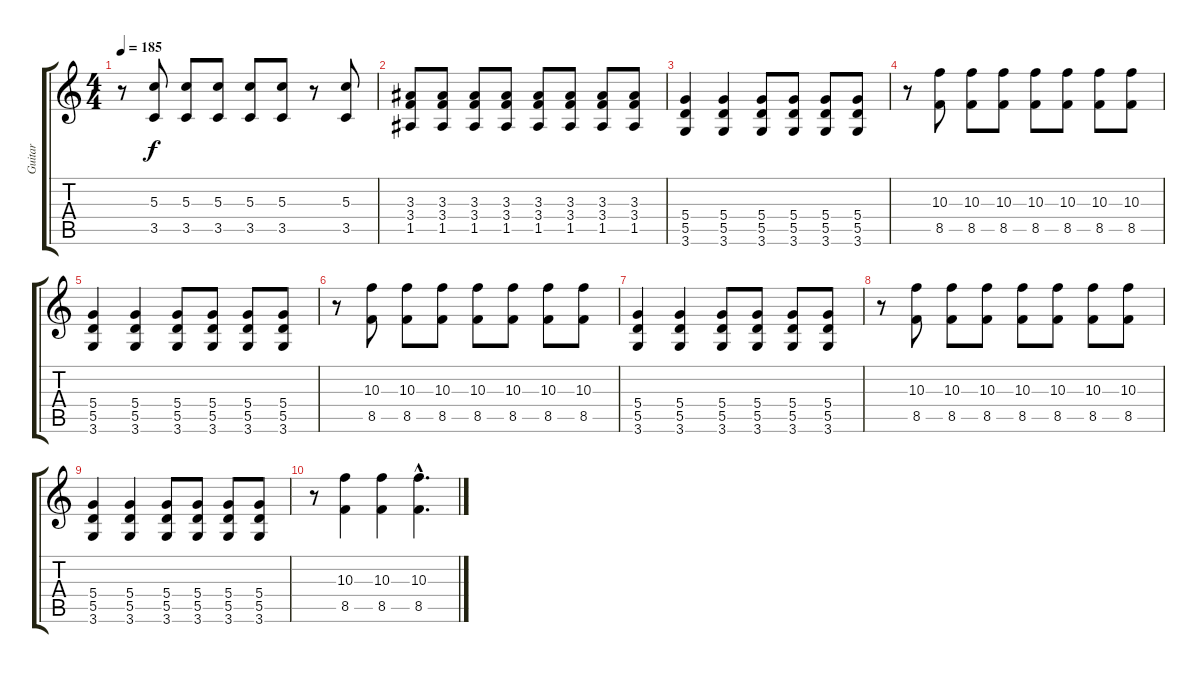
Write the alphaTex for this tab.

\track ("Guitar" "Guitar") {instrument distortionguitar}
\staff {score tabs}
\tuning (E4 B3 G3 D3 A2 E2) {hide}
\ts (4 4)
\tempo 185
\clef g2
\ks c
r.8{dy f} (5.3 3.5).8 (5.3 3.5).8 (5.3 3.5).8 (5.3 3.5).8 (5.3 3.5).8 r.8 (5.3 3.5).8 |
(3.3 3.4 1.5).8 (3.3 3.4 1.5).8 (3.3 3.4 1.5).8 (3.3 3.4 1.5).8 (3.3 3.4 1.5).8 (3.3 3.4 1.5).8 (3.3 3.4 1.5).8 (3.3 3.4 1.5).8 |
(5.4 5.5 3.6).4 (5.4 5.5 3.6).4 (5.4 5.5 3.6).8 (5.4 5.5 3.6).8 (5.4 5.5 3.6).8 (5.4 5.5 3.6).8 |
r.8 (10.3 8.5).8 (10.3 8.5).8 (10.3 8.5).8 (10.3 8.5).8 (10.3 8.5).8 (10.3 8.5).8 (10.3 8.5).8 |
(5.4 5.5 3.6).4 (5.4 5.5 3.6).4 (5.4 5.5 3.6).8 (5.4 5.5 3.6).8 (5.4 5.5 3.6).8 (5.4 5.5 3.6).8 |
r.8 (10.3 8.5).8 (10.3 8.5).8 (10.3 8.5).8 (10.3 8.5).8 (10.3 8.5).8 (10.3 8.5).8 (10.3 8.5).8 |
(5.4 5.5 3.6).4 (5.4 5.5 3.6).4 (5.4 5.5 3.6).8 (5.4 5.5 3.6).8 (5.4 5.5 3.6).8 (5.4 5.5 3.6).8 |
r.8 (10.3 8.5).8 (10.3 8.5).8 (10.3 8.5).8 (10.3 8.5).8 (10.3 8.5).8 (10.3 8.5).8 (10.3 8.5).8 |
(5.4 5.5 3.6).4 (5.4 5.5 3.6).4 (5.4 5.5 3.6).8 (5.4 5.5 3.6).8 (5.4 5.5 3.6).8 (5.4 5.5 3.6).8 |
r.8 (10.3 8.5).4 (10.3 8.5).4 (10.3{hac} 8.5{hac}).4{d}
